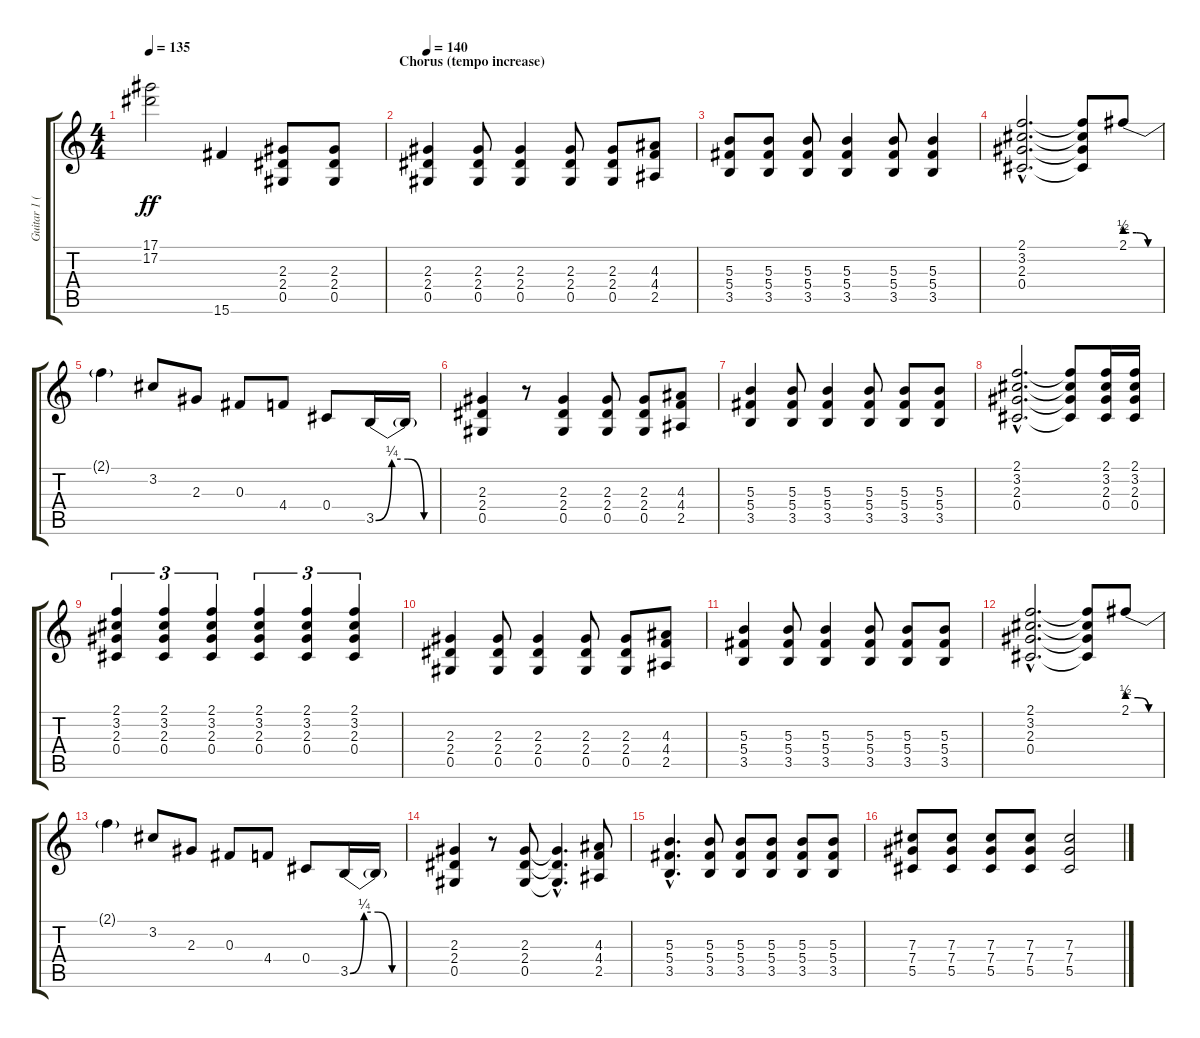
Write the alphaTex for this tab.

\track ("Guitar 1 (Slash)" "Guitar 1 (") {instrument overdrivenguitar}
\staff {score tabs}
\tuning (Eb4 Bb3 Gb3 Db3 Ab2 Eb2) {hide}
\ts (4 4)
\tempo 135
\clef g2
\ks c
(17.1{t} 17.2{t}).2{dy ff} 15.6.4 (2.3 2.4 0.5).8 (2.3 2.4 0.5).8 |
\section ("" "Chorus (tempo increase)")
\tempo 140
(2.3 2.4 0.5).4 (2.3 2.4 0.5).8 (2.3 2.4 0.5).4 (2.3 2.4 0.5).8 (2.3 2.4 0.5).8 (4.3 4.4 2.5).8 |
(5.3 5.4 3.5).8 (5.3 5.4 3.5).8 (5.3 5.4 3.5).8 (5.3 5.4 3.5).4 (5.3 5.4 3.5).8 (5.3 5.4 3.5).4 |
(2.1{hac} 3.2{hac} 2.3{hac} 0.4{hac}).2{d} (2.1{t} 3.2{t} 2.3{t} 0.4{t}).8 2.1{be (custom 0 2 20 2 40 0 60 0)}.8 |
2.1{t}.4 3.2.8 2.3.8 0.3.8 4.4.8 0.4.8 3.5{be (custom 0 0 15 1 30 1 45 0 60 0)}.16 3.5{t}.16 |
(2.3 2.4 0.5).4 r.8 (2.3 2.4 0.5).4 (2.3 2.4 0.5).8 (2.3 2.4 0.5).8 (4.3 4.4 2.5).8 |
(5.3 5.4 3.5).4 (5.3 5.4 3.5).8 (5.3 5.4 3.5).4 (5.3 5.4 3.5).8 (5.3 5.4 3.5).8 (5.3 5.4 3.5).8 |
(2.1{hac} 3.2{hac} 2.3{hac} 0.4{hac}).2{d} (2.1{t} 3.2{t} 2.3{t} 0.4{t}).8 (2.1 3.2 2.3 0.4).16 (2.1 3.2 2.3 0.4).16 |
(2.1 3.2 2.3 0.4).4{tu (3 2)} (2.1 3.2 2.3 0.4).4{tu (3 2)} (2.1 3.2 2.3 0.4).4{tu (3 2)} (2.1 3.2 2.3 0.4).4{tu (3 2)} (2.1 3.2 2.3 0.4).4{tu (3 2)} (2.1 3.2 2.3 0.4).4{tu (3 2)} |
(2.3 2.4 0.5).4 (2.3 2.4 0.5).8 (2.3 2.4 0.5).4 (2.3 2.4 0.5).8 (2.3 2.4 0.5).8 (4.3 4.4 2.5).8 |
(5.3 5.4 3.5).4 (5.3 5.4 3.5).8 (5.3 5.4 3.5).4 (5.3 5.4 3.5).8 (5.3 5.4 3.5).8 (5.3 5.4 3.5).8 |
(2.1{hac} 3.2{hac} 2.3{hac} 0.4{hac}).2{d} (2.1{t} 3.2{t} 2.3{t} 0.4{t}).8 2.1{be (custom 0 2 20 2 40 0 60 0)}.8 |
2.1{t}.4 3.2.8 2.3.8 0.3.8 4.4.8 0.4.8 3.5{be (custom 0 0 15 1 30 1 45 0 60 0)}.16 3.5{t}.16 |
(2.3 2.4 0.5).4 r.8 (2.3 2.4 0.5).8 (2.3{hac t} 2.4{hac t} 0.5{hac t}).4{d} (4.3 4.4 2.5).8 |
(5.3{hac} 5.4{hac} 3.5{hac}).4{d} (5.3 5.4 3.5).8 (5.3 5.4 3.5).8 (5.3 5.4 3.5).8 (5.3 5.4 3.5).8 (5.3 5.4 3.5).8 |
(7.3 7.4 5.5).8 (7.3 7.4 5.5).8 (7.3 7.4 5.5).8 (7.3 7.4 5.5).8 (7.3 7.4 5.5).2
